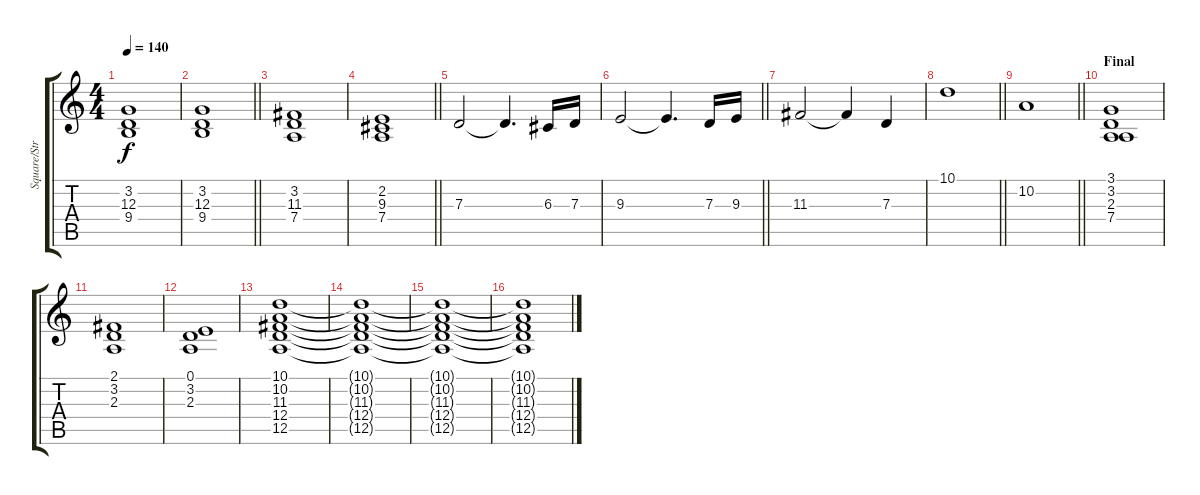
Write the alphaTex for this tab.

\track ("Square/Strings" "Square/Str") {instrument stringensemble1}
\staff {score tabs}
\tuning (E4 B3 G3 D3 A2 E2) {hide}
\ts (4 4)
\tempo 140
\clef g2
\ks c
(3.2 12.3 9.4).1{dy f} |
\barLineRight lightlight
(3.2 12.3 9.4).1 |
(3.2 11.3 7.4).1 |
\barLineRight lightlight
(2.2 9.3 7.4).1 |
7.3.2 7.3{t}.4{d} 6.3.16 7.3.16 |
\barLineRight lightlight
9.3.2 9.3{t}.4{d} 7.3.16 9.3.16 |
11.3.2 11.3{t}.4 7.3.4 |
\barLineRight lightlight
10.1.1 |
\barLineRight lightlight
10.2.1 |
\section ("" "Final")
(3.1 3.2 2.3 7.4).1 |
(2.1 3.2 2.3).1 |
(0.1 3.2 2.3).1 |
(10.1 10.2 11.3 12.4 12.5).1 |
(10.1{t} 10.2{t} 11.3{t} 12.4{t} 12.5{t}).1 |
(10.1{t} 10.2{t} 11.3{t} 12.4{t} 12.5{t}).1 |
(10.1{t} 10.2{t} 11.3{t} 12.4{t} 12.5{t}).1
